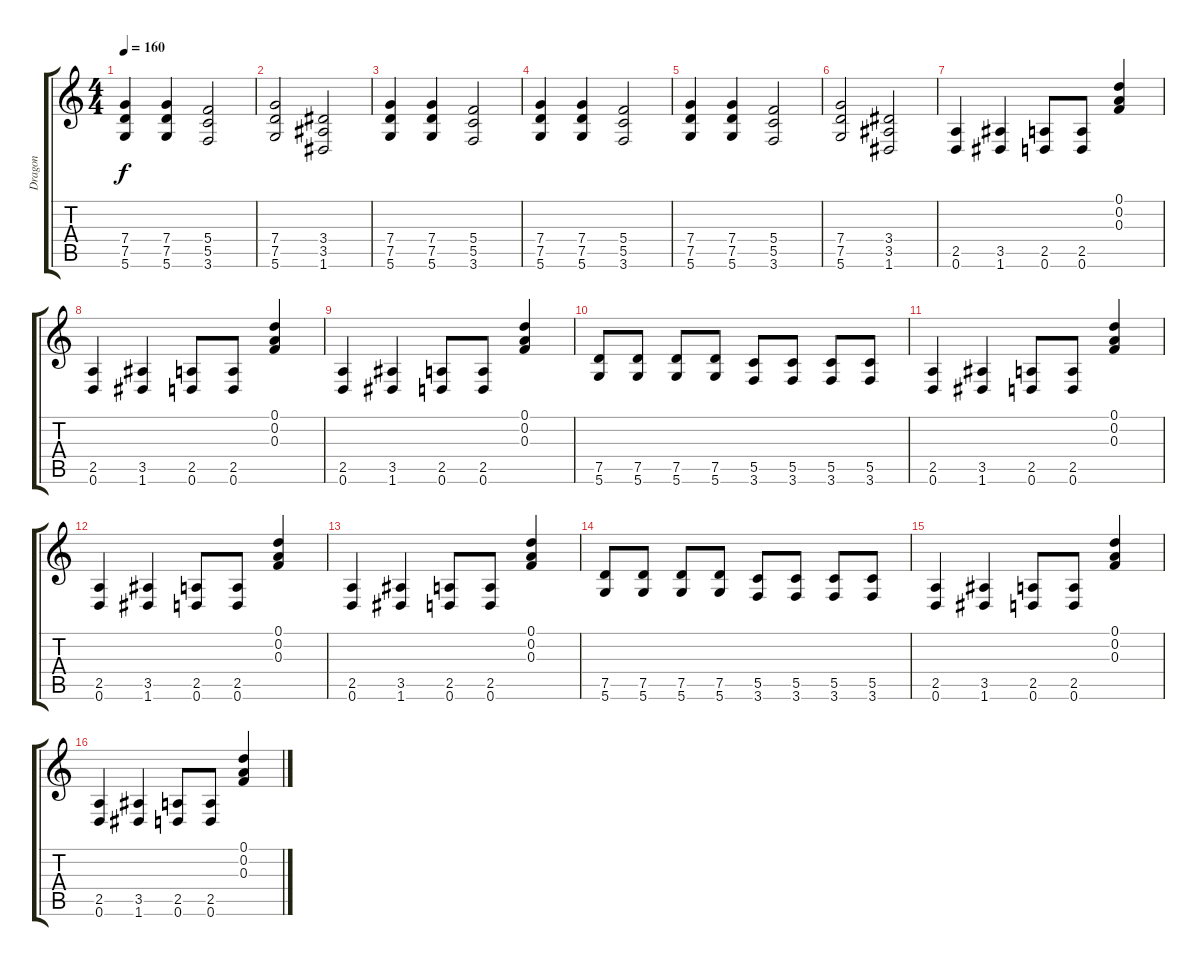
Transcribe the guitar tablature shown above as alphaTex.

\track ("Dragon" "Dragon") {instrument overdrivenguitar}
\staff {score tabs}
\tuning (D4 A3 F3 C3 G2 D2) {hide}
\ts (4 4)
\tempo 160
\clef g2
\ks c
(7.4 7.5 5.6).4{dy f} (7.4 7.5 5.6).4 (5.4 5.5 3.6).2 |
(7.4 7.5 5.6).2 (3.4 3.5 1.6).2 |
(7.4 7.5 5.6).4 (7.4 7.5 5.6).4 (5.4 5.5 3.6).2 |
(7.4 7.5 5.6).4 (7.4 7.5 5.6).4 (5.4 5.5 3.6).2 |
(7.4 7.5 5.6).4 (7.4 7.5 5.6).4 (5.4 5.5 3.6).2 |
(7.4 7.5 5.6).2 (3.4 3.5 1.6).2 |
(2.5 0.6).4 (3.5 1.6).4 (2.5 0.6).8 (2.5 0.6).8 (0.1 0.2 0.3).4 |
(2.5 0.6).4 (3.5 1.6).4 (2.5 0.6).8 (2.5 0.6).8 (0.1 0.2 0.3).4 |
(2.5 0.6).4 (3.5 1.6).4 (2.5 0.6).8 (2.5 0.6).8 (0.1 0.2 0.3).4 |
(7.5 5.6).8 (7.5 5.6).8 (7.5 5.6).8 (7.5 5.6).8 (5.5 3.6).8 (5.5 3.6).8 (5.5 3.6).8 (5.5 3.6).8 |
(2.5 0.6).4 (3.5 1.6).4 (2.5 0.6).8 (2.5 0.6).8 (0.1 0.2 0.3).4 |
(2.5 0.6).4 (3.5 1.6).4 (2.5 0.6).8 (2.5 0.6).8 (0.1 0.2 0.3).4 |
(2.5 0.6).4 (3.5 1.6).4 (2.5 0.6).8 (2.5 0.6).8 (0.1 0.2 0.3).4 |
(7.5 5.6).8 (7.5 5.6).8 (7.5 5.6).8 (7.5 5.6).8 (5.5 3.6).8 (5.5 3.6).8 (5.5 3.6).8 (5.5 3.6).8 |
(2.5 0.6).4 (3.5 1.6).4 (2.5 0.6).8 (2.5 0.6).8 (0.1 0.2 0.3).4 |
(2.5 0.6).4 (3.5 1.6).4 (2.5 0.6).8 (2.5 0.6).8 (0.1 0.2 0.3).4
